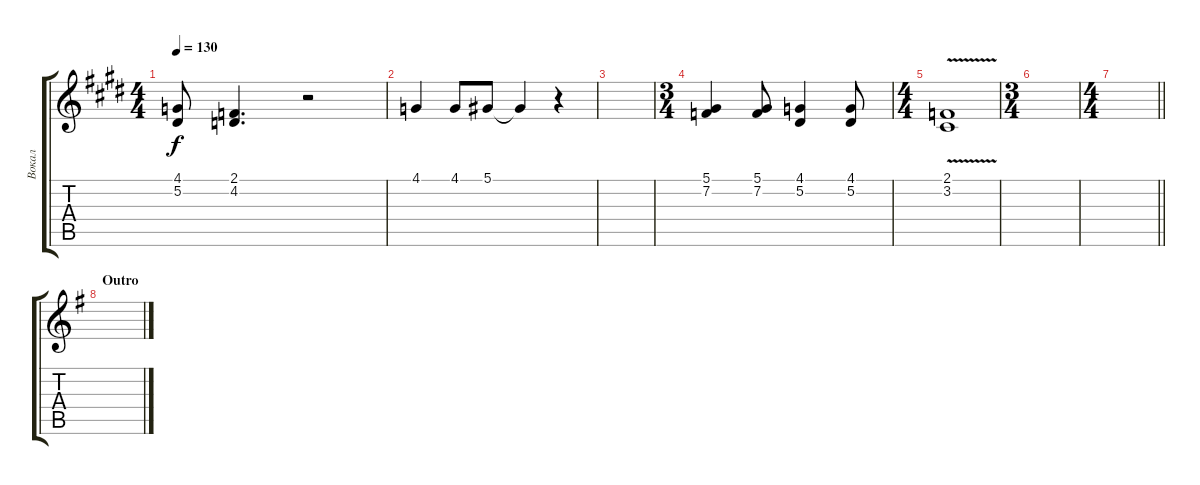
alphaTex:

\track ("Вокал" "Вокал") {instrument trumpet}
\staff {score tabs}
\tuning (Eb4 Bb3 Gb3 Db3 Ab2 Eb2) {hide}
\ts (4 4)
\tempo 130
\clef g2
\ks c#minor
(4.1{t} 5.2{t}).8{dy f} (2.1 4.2).4{d} r.2 |
4.1.4 4.1.8 5.1.8 5.1{t}.4 r.4 |
|
\ts (3 4)
(5.1 7.2).4 (5.1 7.2).8 (4.1 5.2).4 (4.1 5.2).8 |
\ts (4 4)
(2.1{v} 3.2{v}).1 |
\ts (3 4)
|
\ts (4 4)
\barLineRight lightlight
|
\section ("" "Outro")
\ks eminor
